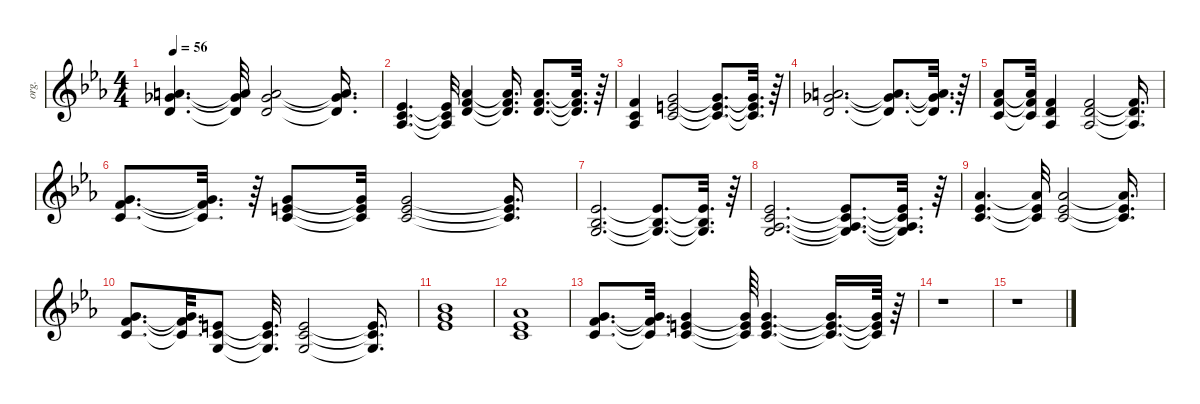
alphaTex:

\defaultSystemsLayout 4
\hideDynamics
\bracketExtendMode groupsimilarinstruments
\otherSystemsTrackNameOrientation horizontal
\track ("Keyboard 1-hid" "org.") {defaultSystemsLayout 4 instrument synthstrings1}
\staff {score}
\tuning (E4 B3 G3 D3 A2 E2)
\ts (4 4)
\tempo 56
\clef g2
\ks cminor
(5.1{acc forcenatural} 7.2{acc b} 7.3{acc forcenatural}).4{d dy f beam Up} (5.1{t acc forcenatural} 7.2{t acc b} 7.3{t acc forcenatural}).32{beam Up} (5.1{acc forcenatural} 7.2{acc b} 7.3{acc forcenatural}).2{beam Up} (5.1{t acc forcenatural} 7.2{t acc b} 7.3{t acc forcenatural}).16{d beam Up} |
(4.2{acc b} 5.3{acc forcenatural} 6.4{acc b}).4{d beam Up} (4.2{t acc b} 5.3{t acc forcenatural} 6.4{t acc b}).32{beam Up} (4.1{acc b} 6.2{acc forcenatural} 7.3{acc forcenatural}).4{beam Up} (4.1{t acc b} 6.2{t acc forcenatural} 7.3{t acc forcenatural}).16{d beam Up} (4.1{acc b} 6.2{acc forcenatural} 7.3{acc forcenatural}).8{d beam Up} (4.1{t acc b} 6.2{t acc forcenatural} 7.3{t acc forcenatural}).32{d beam Up} r.64{beam Up} |
(6.2{acc forcenatural} 5.3{acc forcenatural} 6.4{acc b}).4{beam Up} (3.1{acc forcenatural} 5.2{acc forcenatural} 5.3{acc forcenatural}).2{beam Up} (3.1{t acc forcenatural} 5.2{t acc forcenatural} 5.3{t acc forcenatural}).8{d beam Up} (3.1{t acc forcenatural} 5.2{t acc forcenatural} 5.3{t acc forcenatural}).32{d beam Up} r.64{beam Up} |
(5.1{acc forcenatural} 7.2{acc b} 7.3{acc forcenatural}).2{d beam Up} (5.1{t acc forcenatural} 7.2{t acc b} 7.3{t acc forcenatural}).8{d beam Up} (5.1{t acc forcenatural} 7.2{t acc b} 7.3{t acc forcenatural}).32{d beam Up} r.64{beam Up} |
(4.1{acc b} 6.2{acc forcenatural} 5.3{acc forcenatural}).8{beam Up} (4.1{t acc b} 6.2{t acc forcenatural} 5.3{t acc forcenatural}).32{beam Up} (6.2{acc forcenatural} 7.3{acc forcenatural} 6.4{acc b}).4{beam Up} (6.2{acc forcenatural} 7.3{acc forcenatural} 6.4{acc b}).2{beam Up} (6.2{t acc forcenatural} 7.3{t acc forcenatural} 6.4{t acc b}).16{d beam Up} |
(8.2{acc forcenatural} 10.3{acc forcenatural} 10.4{acc forcenatural}).8{d beam Up} (8.2{t acc forcenatural} 10.3{t acc forcenatural} 10.4{t acc forcenatural}).32{d beam Up} r.64{beam Up} (8.2{acc forcenatural} 9.3{acc forcenatural} 10.4{acc forcenatural}).8{beam Up} (8.2{t acc forcenatural} 9.3{t acc forcenatural} 10.4{t acc forcenatural}).32{beam Up} (8.2{acc forcenatural} 9.3{acc forcenatural} 10.4{acc forcenatural}).2{beam Up} (8.2{t acc forcenatural} 9.3{t acc forcenatural} 10.4{t acc forcenatural}).16{d beam Up} |
(8.3{acc b} 8.4{acc b} 10.5{acc forcenatural}).2{d beam Up} (8.3{t acc b} 8.4{t acc b} 10.5{t acc forcenatural}).8{d beam Up} (8.3{t acc b} 8.4{t acc b} 10.5{t acc forcenatural}).32{d beam Up} r.64{beam Up} |
(0.3{acc forcenatural} 13.4{acc b} 15.5{acc forcenatural} 16.6{acc b}).2{d beam Up} (0.3{t acc forcenatural} 13.4{t acc b} 15.5{t acc forcenatural} 16.6{t acc b}).8{d beam Up} (0.3{t acc forcenatural} 13.4{t acc b} 15.5{t acc forcenatural} 16.6{t acc b}).32{d beam Up} r.64{beam Up} |
(4.1{acc b} 4.2{acc b} 5.3{acc forcenatural}).4{d beam Up} (4.1{t acc b} 4.2{t acc b} 5.3{t acc forcenatural}).32{beam Up} (4.1{acc b} 4.2{acc b} 5.3{acc forcenatural}).2{beam Up} (4.1{t acc b} 4.2{t acc b} 5.3{t acc forcenatural}).16{d beam Up} |
(3.1{acc forcenatural} 6.2{acc forcenatural} 5.3{acc forcenatural}).8{d beam Up} (3.1{t acc forcenatural} 6.2{t acc forcenatural} 5.3{t acc forcenatural}).32{d beam Up} (5.2{acc forcenatural} 5.3{acc forcenatural} 5.4{acc forcenatural}).8{beam Up} (5.2{t acc forcenatural} 5.3{t acc forcenatural} 5.4{t acc forcenatural}).32{d beam Up} (5.2{acc forcenatural} 5.3{acc forcenatural} 5.4{acc forcenatural}).2{beam Up} (5.2{t acc forcenatural} 5.3{t acc forcenatural} 5.4{t acc forcenatural}).16{d beam Up} |
(6.1{acc b} 8.2{acc forcenatural} 8.3{acc b}).1{beam Up} |
(4.1{acc b} 4.2{acc b} 5.3{acc forcenatural}).1{beam Up} |
(3.1{acc forcenatural} 6.2{acc forcenatural} 5.3{acc forcenatural}).8{d beam Up} (3.1{t acc forcenatural} 6.2{t acc forcenatural} 5.3{t acc forcenatural}).32{d beam Up} (3.1{acc forcenatural} 5.2{acc forcenatural} 5.3{acc forcenatural}).4{beam Up} (3.1{t acc forcenatural} 5.2{t acc forcenatural} 5.3{t acc forcenatural}).64{beam Up} (3.1{acc forcenatural} 5.2{acc forcenatural} 5.3{acc forcenatural}).4{d beam Up} (3.1{t acc forcenatural} 5.2{t acc forcenatural} 5.3{t acc forcenatural}).16{d beam Up} (3.1{t acc forcenatural} 5.2{t acc forcenatural} 5.3{t acc forcenatural}).64{beam Up} r.64{beam Up} |
r.1{beam Down} |
r.1{beam Down}
